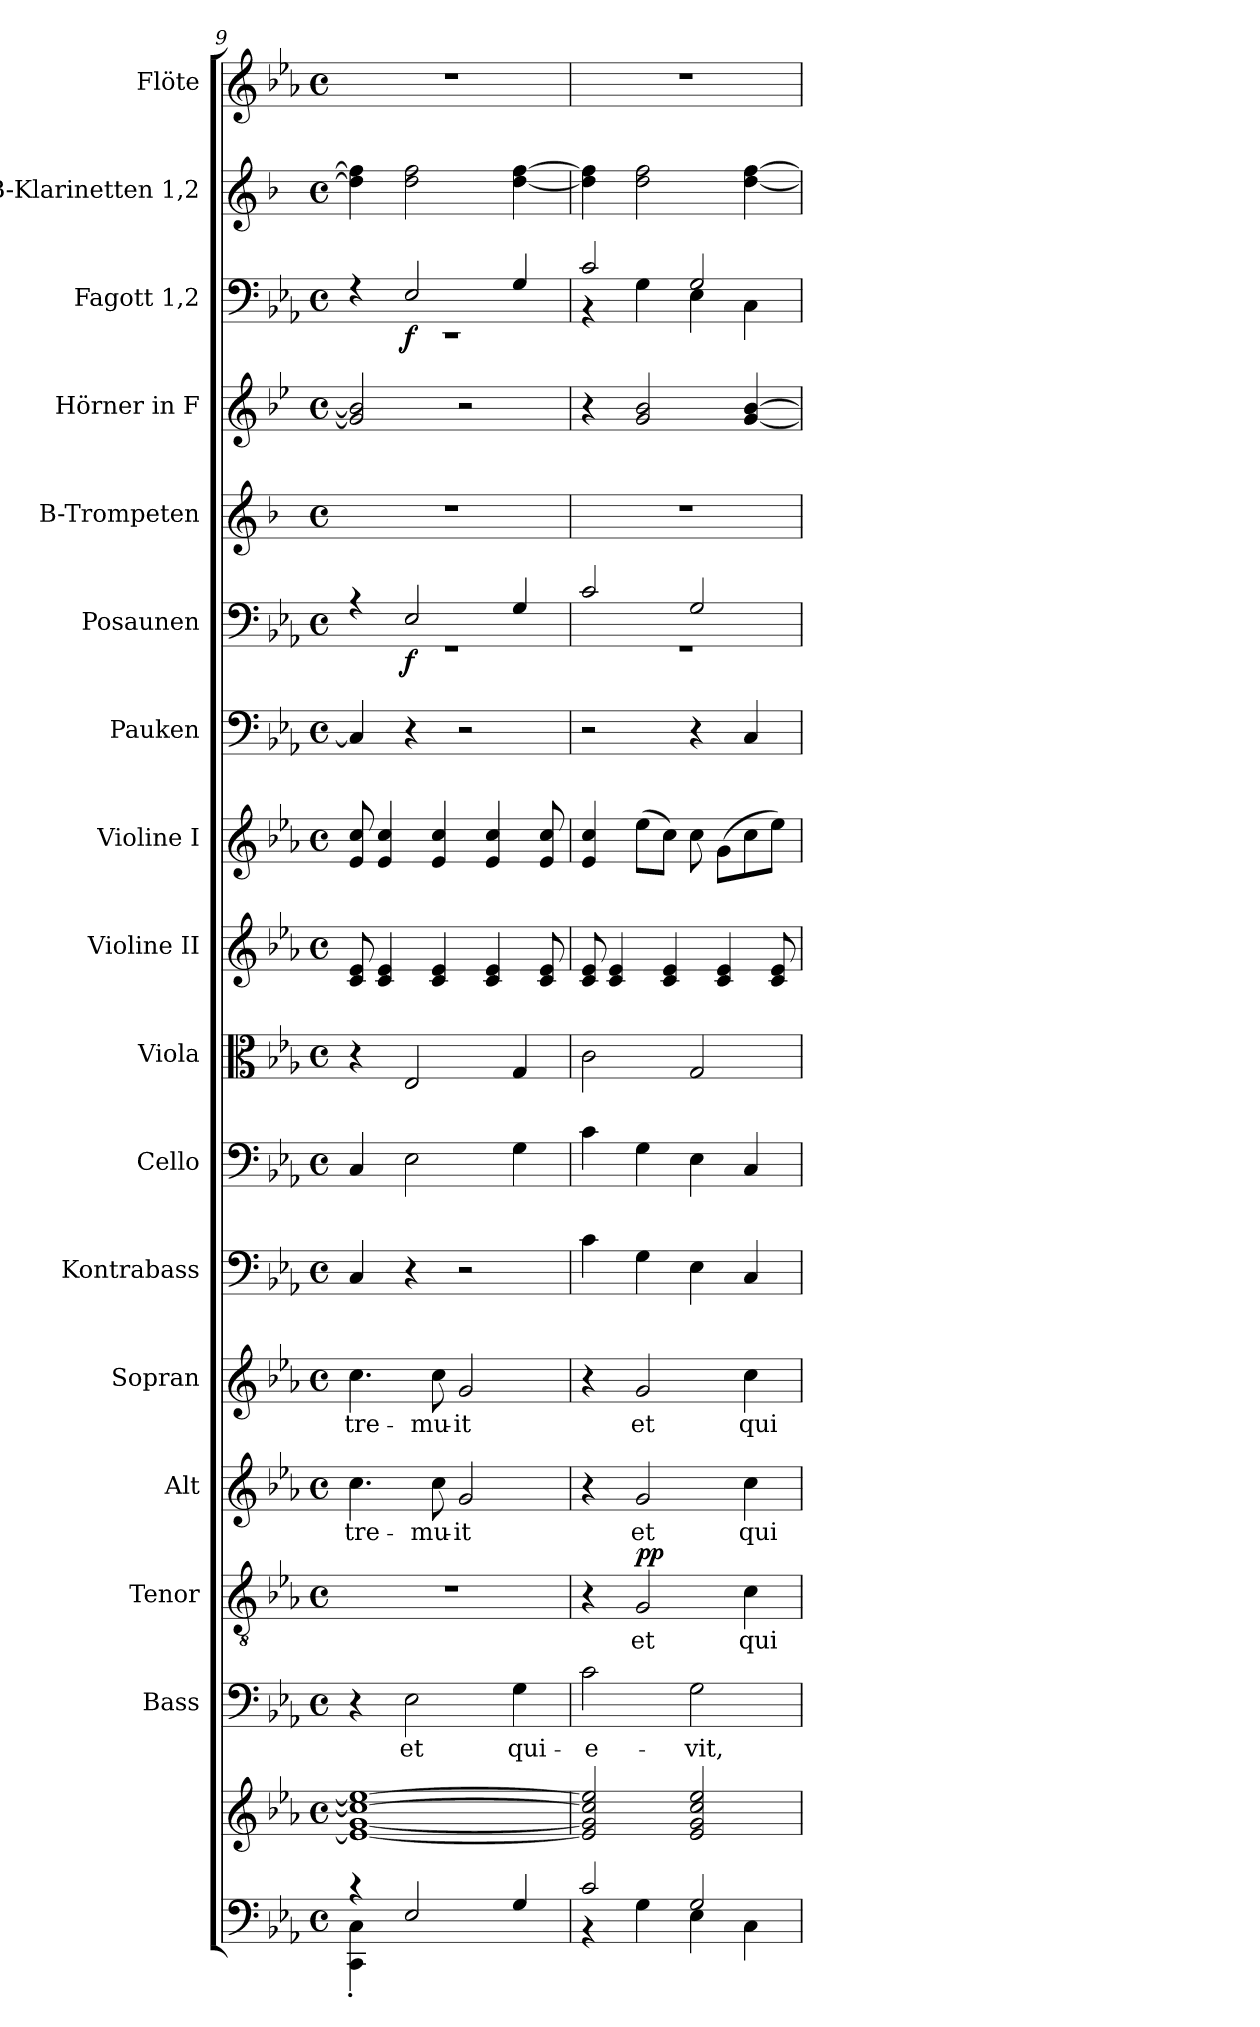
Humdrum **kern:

**kern	**kern	**kern	**text	**kern	**text	**dynam	**kern	**text	**kern	**text	**kern	**kern	**kern	**kern	**kern	**kern	**kern	**dynam	**kern	**kern	**kern	**dynam	**kern	**kern
*part17	*part17	*part16	*part16	*part15	*part15	*part15	*part14	*part14	*part13	*part13	*part12	*part11	*part10	*part9	*part8	*part7	*part6	*part6	*part5	*part4	*part3	*part3	*part2	*part1
*staff18	*staff17	*staff16	*staff16	*staff15	*staff15	*staff15	*staff14	*staff14	*staff13	*staff13	*staff12	*staff11	*staff10	*staff9	*staff8	*staff7	*staff6	*staff6	*staff5	*staff4	*staff3	*staff3	*staff2	*staff1
*	*	*I"Bass	*	*I"Tenor	*	*	*I"Alt	*	*I"Sopran	*	*I"Kontrabass	*I"Cello	*I"Viola	*I"Violine II	*I"Violine I	*I"Pauken	*I"Posaunen	*	*I"B-Trompeten	*I"Hörner in F	*I"Fagott 1,2	*	*I"B-Klarinetten 1,2	*I"Flöte
*	*	*I'B.	*	*I'T.	*	*	*I'A.	*	*I'S.	*	*I'Kb.	*	*I'Vla.	*I'Vl. II	*I'Vl. I	*I'Pk.	*I'Pos.	*	*I'B Trp.	*	*I'Fg.	*	*I'Kl.	*I'Fl.
*clefF4	*clefG2	*clefF4	*	*clefGv2	*	*	*clefG2	*	*clefG2	*	*clefF4	*clefF4	*clefC3	*clefG2	*clefG2	*clefF4	*clefF4	*	*clefG2	*clefG2	*clefF4	*	*clefG2	*clefG2
*	*	*	*	*	*	*	*	*	*	*	*ITrd7c12	*	*	*	*	*	*	*	*ITrd1c2	*ITrd4c7	*	*	*ITrd1c2	*
*k[b-e-a-]	*k[b-e-a-]	*k[b-e-a-]	*	*k[b-e-a-]	*	*	*k[b-e-a-]	*	*k[b-e-a-]	*	*k[b-e-a-]	*k[b-e-a-]	*k[b-e-a-]	*k[b-e-a-]	*k[b-e-a-]	*k[b-e-a-]	*k[b-e-a-]	*	*k[b-e-a-]	*k[b-e-a-]	*k[b-e-a-]	*	*k[b-e-a-]	*k[b-e-a-]
*E-:	*E-:	*E-:	*	*E-:	*	*	*E-:	*	*E-:	*	*E-:	*E-:	*E-:	*E-:	*E-:	*E-:	*E-:	*	*E-:	*E-:	*E-:	*	*E-:	*E-:
*M4/4	*M4/4	*M4/4	*	*M4/4	*	*	*M4/4	*	*M4/4	*	*M4/4	*M4/4	*M4/4	*M4/4	*M4/4	*M4/4	*M4/4	*	*M4/4	*M4/4	*M4/4	*	*M4/4	*M4/4
*met(c)	*met(c)	*met(c)	*	*met(c)	*	*	*met(c)	*	*met(c)	*	*met(c)	*met(c)	*met(c)	*met(c)	*met(c)	*met(c)	*met(c)	*	*met(c)	*met(c)	*met(c)	*	*met(c)	*met(c)
=9	=9	=9	=9	=9	=9	=9	=9	=9	=9	=9	=9	=9	=9	=9	=9	=9	=9	=9	=9	=9	=9	=9	=9	=9
*^	*	*	*	*	*	*	*	*	*	*	*	*	*	*	*	*	*	*	*	*	*	*	*	*
!	!	!	!	!	!	!	!	!	!LO:LY:b	!	!LO:LY:b	!	!	!	!	!	!	!	!	!	!	!	!	!	!
*	*	*	*	*	*	*	*	*	*	*	*	*	*	*	*	*	*	*^	*	*	*	*^	*	*	*
4rc	4CC\'< 4C\'<	1e-_ [1g 1cc_ 1ee-_	4r	.	1r	.	.	4.cc\	tre-	4.cc\	tre-	4CC/	4C/	4r	8c/ 8e-/	8e-/ 8cc/	4C/]	4r	1rGG	.	1r	2c/] 2e-/]	4rF	1rEE	.	4cc\] 4ee-\]	1r
.	.	.	.	.	.	.	.	.	.	.	.	.	.	.	4c/ 4e-/	4e-/ 4cc/	.	.	.	.	.	.	.	.	.	.	.
!	!	!	!	!LO:LY:b	!	!	!	!	!	!	!	!	!	!	!	!	!	!	!	!LO:DY:b	!	!	!	!	!LO:DY:b	!	!
2E-/	2.ryy	.	2E-\	et	.	.	.	.	.	.	.	4r	2E-\	2E-/	.	.	4r	2E-/	.	f	.	.	2E-/	.	f	2cc\ 2ee-\	.
!	!	!	!	!	!	!	!	!	!LO:LY:b	!	!LO:LY:b	!	!	!	!	!	!	!	!	!	!	!	!	!	!	!	!
.	.	.	.	.	.	.	.	8cc\	-mu-	8cc\	-mu-	.	.	.	4c/ 4e-/	4e-/ 4cc/	.	.	.	.	.	.	.	.	.	.	.
!	!	!	!	!	!	!	!	!	!LO:LY:b	!	!LO:LY:b	!	!	!	!	!	!	!	!	!	!	!	!	!	!	!	!
.	.	.	.	.	.	.	.	2g/	-it	2g/	-it	2r	.	.	.	.	2r	.	.	.	.	2r	.	.	.	.	.
.	.	.	.	.	.	.	.	.	.	.	.	.	.	.	4c/ 4e-/	4e-/ 4cc/	.	.	.	.	.	.	.	.	.	.	.
!	!	!	!	!LO:LY:b	!	!	!	!	!	!	!	!	!	!	!	!	!	!	!	!	!	!	!	!	!	!	!
4G/	.	.	4G\	qui-	.	.	.	.	.	.	.	.	4G\	4G/	.	.	.	4G/	.	.	.	.	4G/	.	.	[4cc\ [4ee-\	.
.	.	.	.	.	.	.	.	.	.	.	.	.	.	.	8c/ 8e-/	8e-/ 8cc/	.	.	.	.	.	.	.	.	.	.	.
=10	=10	=10	=10	=10	=10	=10	=10	=10	=10	=10	=10	=10	=10	=10	=10	=10	=10	=10	=10	=10	=10	=10	=10	=10	=10	=10	=10
!	!	!	!	!LO:LY:b	!	!	!	!	!	!	!	!	!	!	!	!	!	!	!	!	!	!	!	!	!	!	!
2c/	4r	2e-/] 2g/] 2cc/] 2ee-/]	2c\	-e-	4r	.	.	4r	.	4r	.	4C\	4c\	2c\	8c/ 8e-/	4e-/ 4cc/	2r	2c/	1rGG	.	1r	4r	2c/	4r	.	4cc\] 4ee-\]	1r
.	.	.	.	.	.	.	.	.	.	.	.	.	.	.	4c/ 4e-/	.	.	.	.	.	.	.	.	.	.	.	.
!	!	!	!	!	!	!LO:LY:b	!LO:DY:a	!	!LO:LY:b	!	!LO:LY:b	!	!	!	!	!	!	!	!	!	!	!	!	!	!	!	!
.	4G\	.	.	.	2G/	et	pp	2g/	et	2g/	et	4GG\	4G\	.	.	(>8ee-\L	.	.	.	.	.	2c/ 2e-/	.	4G\	.	2cc\ 2ee-\	.
.	.	.	.	.	.	.	.	.	.	.	.	.	.	.	4c/ 4e-/	8cc\J)	.	.	.	.	.	.	.	.	.	.	.
!	!	!	!	!LO:LY:b	!	!	!	!	!	!	!	!	!	!	!	!	!	!	!	!	!	!	!	!	!	!	!
2G/	4E-\	2e-/ 2g/ 2cc/ 2ee-/	2G\	-vit,	.	.	.	.	.	.	.	4EE-\	4E-\	2G/	.	8cc\	4r	2G/	.	.	.	.	2G/	4E-\	.	.	.
.	.	.	.	.	.	.	.	.	.	.	.	.	.	.	4c/ 4e-/	(>8g\L	.	.	.	.	.	.	.	.	.	.	.
!	!	!	!	!	!	!LO:LY:b	!	!	!LO:LY:b	!	!LO:LY:b	!	!	!	!	!	!	!	!	!	!	!	!	!	!	!	!
.	4C\	.	.	.	4c\	qui-	.	4cc\	qui-	4cc\	qui-	4CC/	4C/	.	.	8cc\	4C/	.	.	.	.	[4c/ [4e-/	.	4C\	.	[4cc\ [4ee-\	.
.	.	.	.	.	.	.	.	.	.	.	.	.	.	.	8c/ 8e-/	8ee-\J)	.	.	.	.	.	.	.	.	.	.	.
*v	*v	*	*	*	*	*	*	*	*	*	*	*	*	*	*	*	*	*v	*v	*	*	*	*v	*v	*	*	*
=	=	=	=	=	=	=	=	=	=	=	=	=	=	=	=	=	=	=	=	=	=	=	=	=
*-	*-	*-	*-	*-	*-	*-	*-	*-	*-	*-	*-	*-	*-	*-	*-	*-	*-	*-	*-	*-	*-	*-	*-	*-
